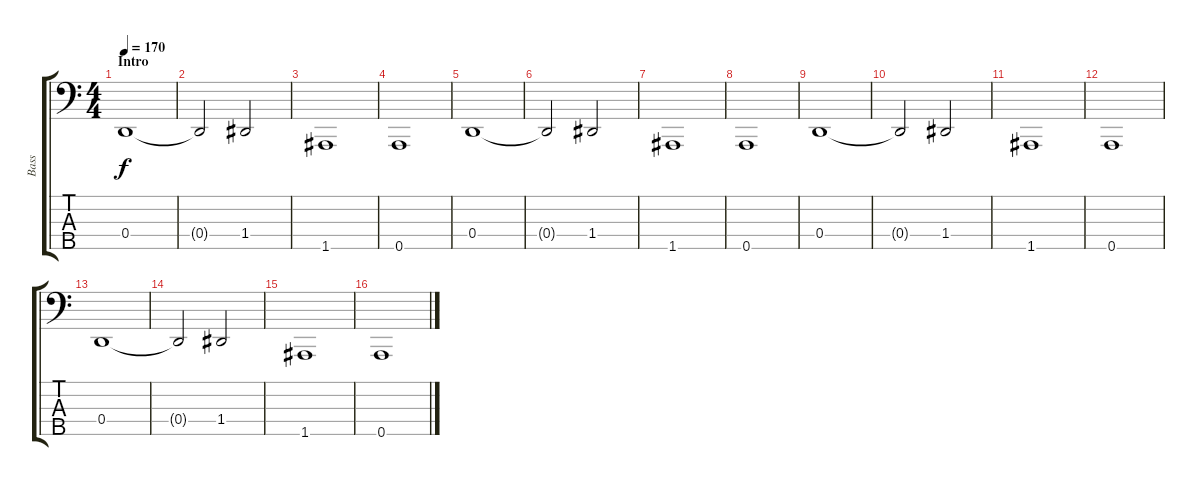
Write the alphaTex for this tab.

\track ("Bass" "Bass") {instrument electricbassfinger}
\staff {score tabs}
\tuning (F2 C2 G1 D1 A0) {hide}
\ts (4 4)
\section ("" "Intro")
\tempo 170
\tempo 120
\tempo 170
\clef f4
\ks c
0.4.1{dy f instrument electricbassfinger} |
0.4{t}.2 1.4.2 |
1.5.1 |
0.5.1 |
0.4.1 |
0.4{t}.2 1.4.2 |
1.5.1 |
0.5.1 |
0.4.1 |
0.4{t}.2 1.4.2 |
1.5.1 |
0.5.1 |
0.4.1 |
0.4{t}.2 1.4.2 |
1.5.1 |
0.5.1
